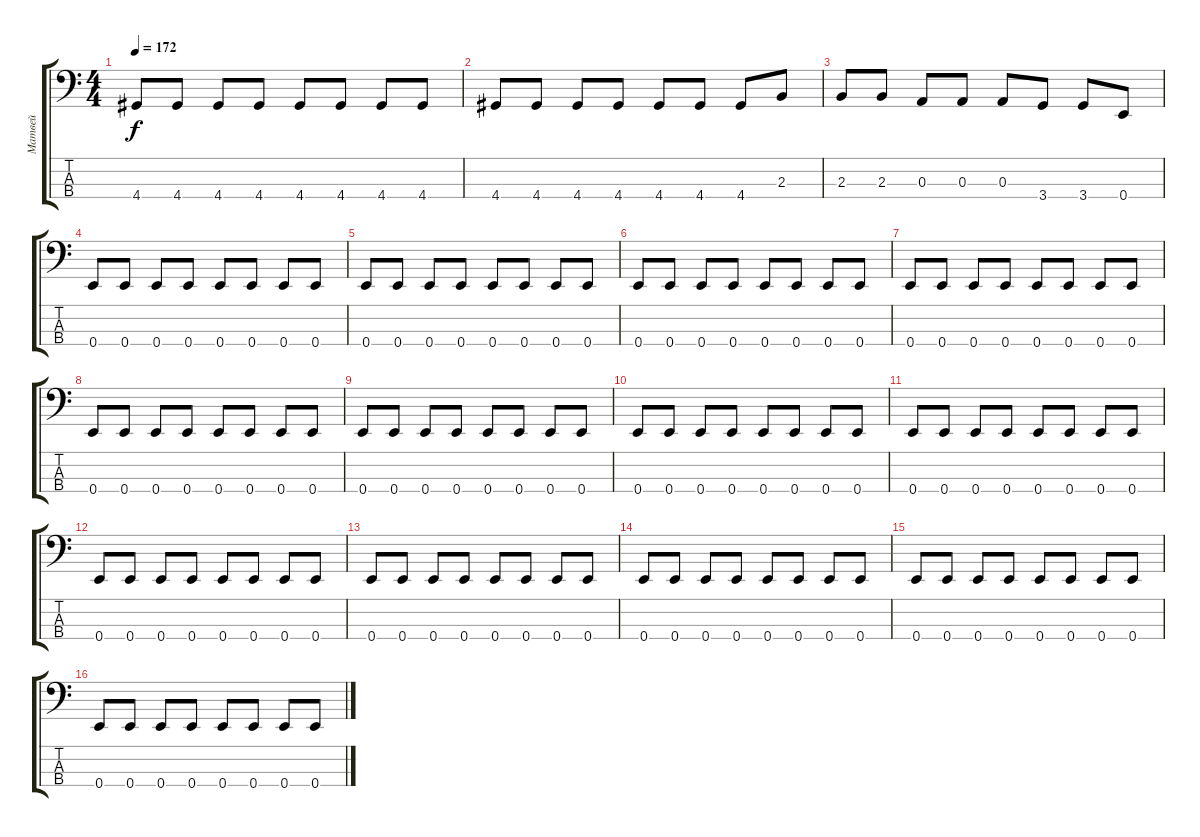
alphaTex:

\track ("Матвей" "Матвей") {instrument electricbassfinger}
\staff {score tabs}
\tuning (G2 D2 A1 E1) {hide}
\ts (4 4)
\tempo 172
\clef f4
\ks c
4.4.8{dy f} 4.4.8 4.4.8 4.4.8 4.4.8 4.4.8 4.4.8 4.4.8 |
4.4.8 4.4.8 4.4.8 4.4.8 4.4.8 4.4.8 4.4.8 2.3.8 |
2.3.8 2.3.8 0.3.8 0.3.8 0.3.8 3.4.8 3.4.8 0.4.8 |
0.4.8 0.4.8 0.4.8 0.4.8 0.4.8 0.4.8 0.4.8 0.4.8 |
0.4.8 0.4.8 0.4.8 0.4.8 0.4.8 0.4.8 0.4.8 0.4.8 |
0.4.8 0.4.8 0.4.8 0.4.8 0.4.8 0.4.8 0.4.8 0.4.8 |
0.4.8 0.4.8 0.4.8 0.4.8 0.4.8 0.4.8 0.4.8 0.4.8 |
0.4.8 0.4.8 0.4.8 0.4.8 0.4.8 0.4.8 0.4.8 0.4.8 |
0.4.8 0.4.8 0.4.8 0.4.8 0.4.8 0.4.8 0.4.8 0.4.8 |
0.4.8 0.4.8 0.4.8 0.4.8 0.4.8 0.4.8 0.4.8 0.4.8 |
0.4.8 0.4.8 0.4.8 0.4.8 0.4.8 0.4.8 0.4.8 0.4.8 |
0.4.8 0.4.8 0.4.8 0.4.8 0.4.8 0.4.8 0.4.8 0.4.8 |
0.4.8 0.4.8 0.4.8 0.4.8 0.4.8 0.4.8 0.4.8 0.4.8 |
0.4.8 0.4.8 0.4.8 0.4.8 0.4.8 0.4.8 0.4.8 0.4.8 |
0.4.8 0.4.8 0.4.8 0.4.8 0.4.8 0.4.8 0.4.8 0.4.8 |
0.4.8 0.4.8 0.4.8 0.4.8 0.4.8 0.4.8 0.4.8 0.4.8
